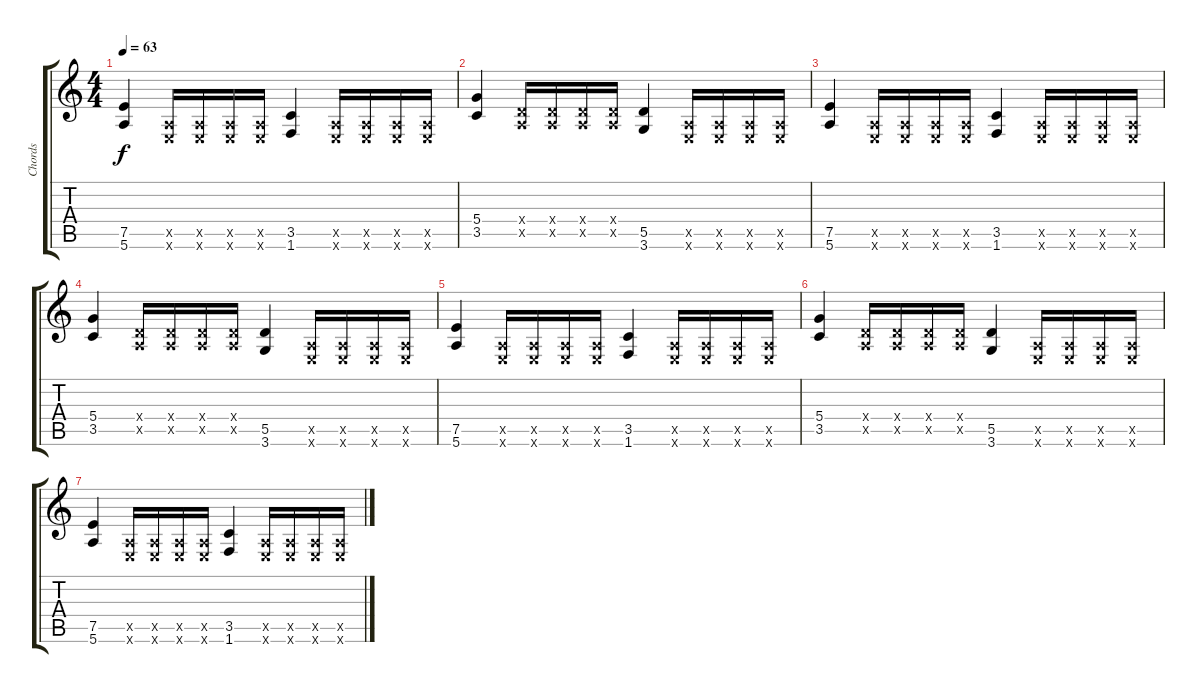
\track ("Chords" "Chords") {instrument acousticguitarnylon}
\staff {score tabs}
\tuning (E4 B3 G3 D3 A2 E2) {hide}
\ts (4 4)
\tempo 63
\clef g2
\ks c
(7.5 5.6).4{dy f} (0.5{x} 0.6{x}).16 (0.5{x} 0.6{x}).16 (0.5{x} 0.6{x}).16 (0.5{x} 0.6{x}).16 (3.5 1.6).4 (0.5{x} 0.6{x}).16 (0.5{x} 0.6{x}).16 (0.5{x} 0.6{x}).16 (0.5{x} 0.6{x}).16 |
(5.4 3.5).4 (0.4{x} 0.5{x}).16 (0.4{x} 0.5{x}).16 (0.4{x} 0.5{x}).16 (0.4{x} 0.5{x}).16 (5.5 3.6).4 (0.5{x} 0.6{x}).16 (0.5{x} 0.6{x}).16 (0.5{x} 0.6{x}).16 (0.5{x} 0.6{x}).16 |
(7.5 5.6).4 (0.5{x} 0.6{x}).16 (0.5{x} 0.6{x}).16 (0.5{x} 0.6{x}).16 (0.5{x} 0.6{x}).16 (3.5 1.6).4 (0.5{x} 0.6{x}).16 (0.5{x} 0.6{x}).16 (0.5{x} 0.6{x}).16 (0.5{x} 0.6{x}).16 |
(5.4 3.5).4 (0.4{x} 0.5{x}).16 (0.4{x} 0.5{x}).16 (0.4{x} 0.5{x}).16 (0.4{x} 0.5{x}).16 (5.5 3.6).4 (0.5{x} 0.6{x}).16 (0.5{x} 0.6{x}).16 (0.5{x} 0.6{x}).16 (0.5{x} 0.6{x}).16 |
(7.5 5.6).4 (0.5{x} 0.6{x}).16 (0.5{x} 0.6{x}).16 (0.5{x} 0.6{x}).16 (0.5{x} 0.6{x}).16 (3.5 1.6).4 (0.5{x} 0.6{x}).16 (0.5{x} 0.6{x}).16 (0.5{x} 0.6{x}).16 (0.5{x} 0.6{x}).16 |
(5.4 3.5).4 (0.4{x} 0.5{x}).16 (0.4{x} 0.5{x}).16 (0.4{x} 0.5{x}).16 (0.4{x} 0.5{x}).16 (5.5 3.6).4 (0.5{x} 0.6{x}).16 (0.5{x} 0.6{x}).16 (0.5{x} 0.6{x}).16 (0.5{x} 0.6{x}).16 |
(7.5 5.6).4 (0.5{x} 0.6{x}).16 (0.5{x} 0.6{x}).16 (0.5{x} 0.6{x}).16 (0.5{x} 0.6{x}).16 (3.5 1.6).4 (0.5{x} 0.6{x}).16 (0.5{x} 0.6{x}).16 (0.5{x} 0.6{x}).16 (0.5{x} 0.6{x}).16
